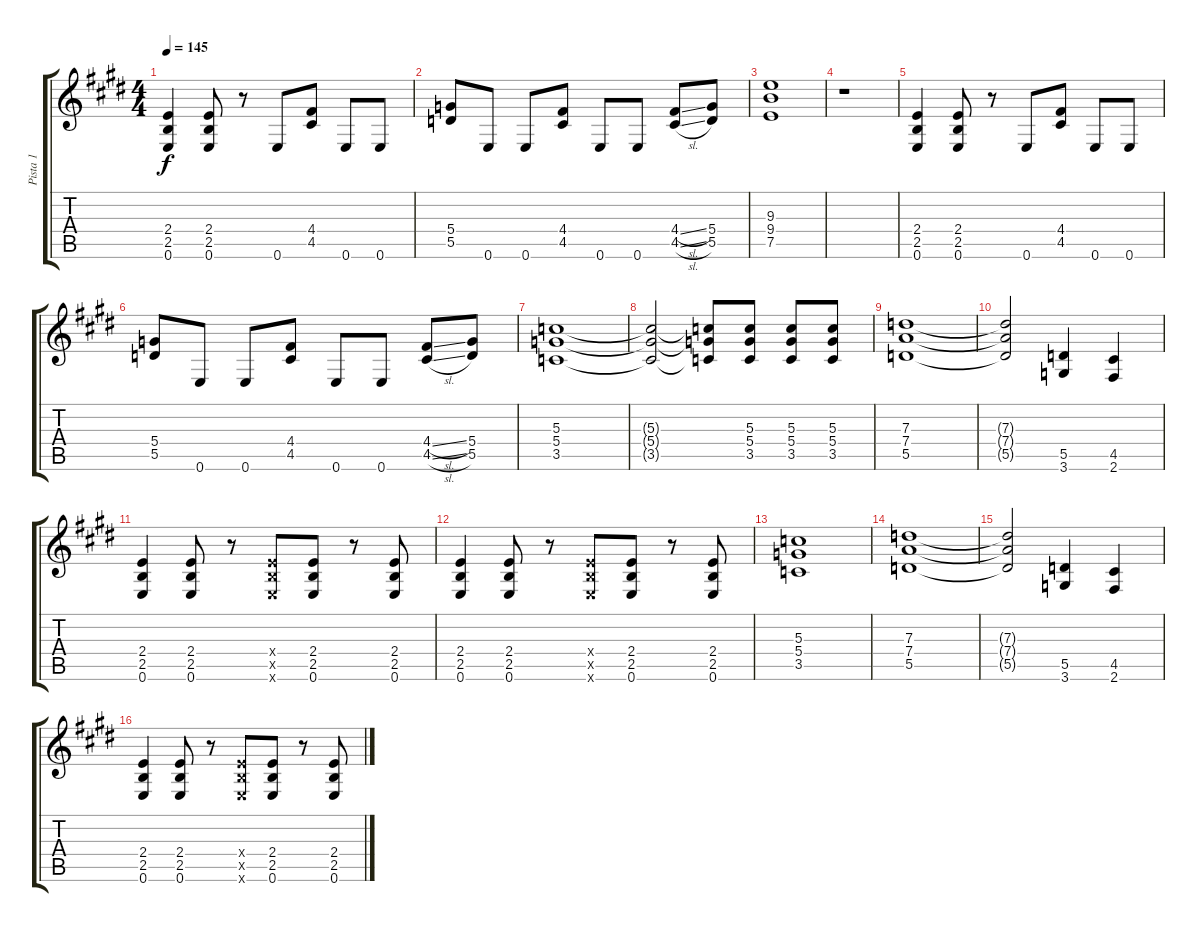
\track ("Pista 1" "Pista 1") {instrument overdrivenguitar}
\staff {score tabs}
\tuning (E4 B3 G3 D3 A2 E2) {hide}
\ts (4 4)
\tempo 145
\clef g2
\ks e
(2.4 2.5 0.6).4{dy f} (2.4 2.5 0.6).8 r.8 0.6.8 (4.4 4.5).8 0.6.8 0.6.8 |
(5.4 5.5).8 0.6.8 0.6.8 (4.4 4.5).8 0.6.8 0.6.8 (4.4{sl} 4.5{sl}).8 (5.4 5.5).8 |
(9.3 9.4 7.5).1 |
r.1 |
(2.4 2.5 0.6).4 (2.4 2.5 0.6).8 r.8 0.6.8 (4.4 4.5).8 0.6.8 0.6.8 |
(5.4 5.5).8 0.6.8 0.6.8 (4.4 4.5).8 0.6.8 0.6.8 (4.4{sl} 4.5{sl}).8 (5.4 5.5).8 |
(5.3 5.4 3.5).1 |
(5.3{t} 5.4{t} 3.5{t}).2 (5.3{t} 5.4{t} 3.5{t}).8 (5.3 5.4 3.5).8 (5.3 5.4 3.5).8 (5.3 5.4 3.5).8 |
(7.3 7.4 5.5).1 |
(7.3{t} 7.4{t} 5.5{t}).2 (5.5 3.6).4 (4.5 2.6).4 |
(2.4 2.5 0.6).4 (2.4 2.5 0.6).8 r.8 (2.4{x} 2.5{x} 0.6{x}).8 (2.4 2.5 0.6).8 r.8 (2.4 2.5 0.6).8 |
(2.4 2.5 0.6).4 (2.4 2.5 0.6).8 r.8 (2.4{x} 2.5{x} 0.6{x}).8 (2.4 2.5 0.6).8 r.8 (2.4 2.5 0.6).8 |
(5.3 5.4 3.5).1 |
(7.3 7.4 5.5).1 |
(7.3{t} 7.4{t} 5.5{t}).2 (5.5 3.6).4 (4.5 2.6).4 |
(2.4 2.5 0.6).4 (2.4 2.5 0.6).8 r.8 (2.4{x} 2.5{x} 0.6{x}).8 (2.4 2.5 0.6).8 r.8 (2.4 2.5 0.6).8
